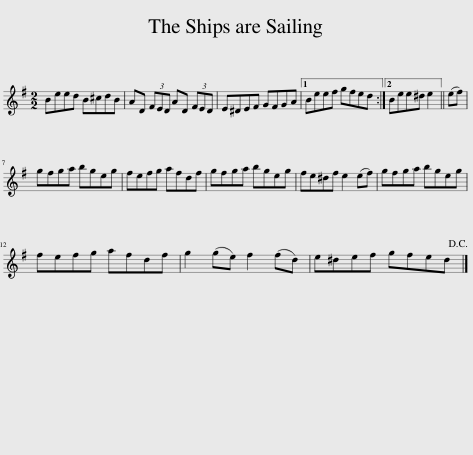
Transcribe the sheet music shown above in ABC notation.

X:1
L:1/8
M:2/2
I:linebreak $
K:Emin
V:1 treble
V:1
 Beed B^cdB | AD (3FED AD (3FED | E^DEF GFGA |1 Beef gfed :|2 Bee^d e2 || %5
 (ef) |$ gfga bgeg | fefg afdf | gfga bgeg | fe^df e2 (ef) | %10
 gfga bgeg |$ fefg afdf | g2 (ge) f2 (fd) | e^def gfed!D.C.! |] %14
